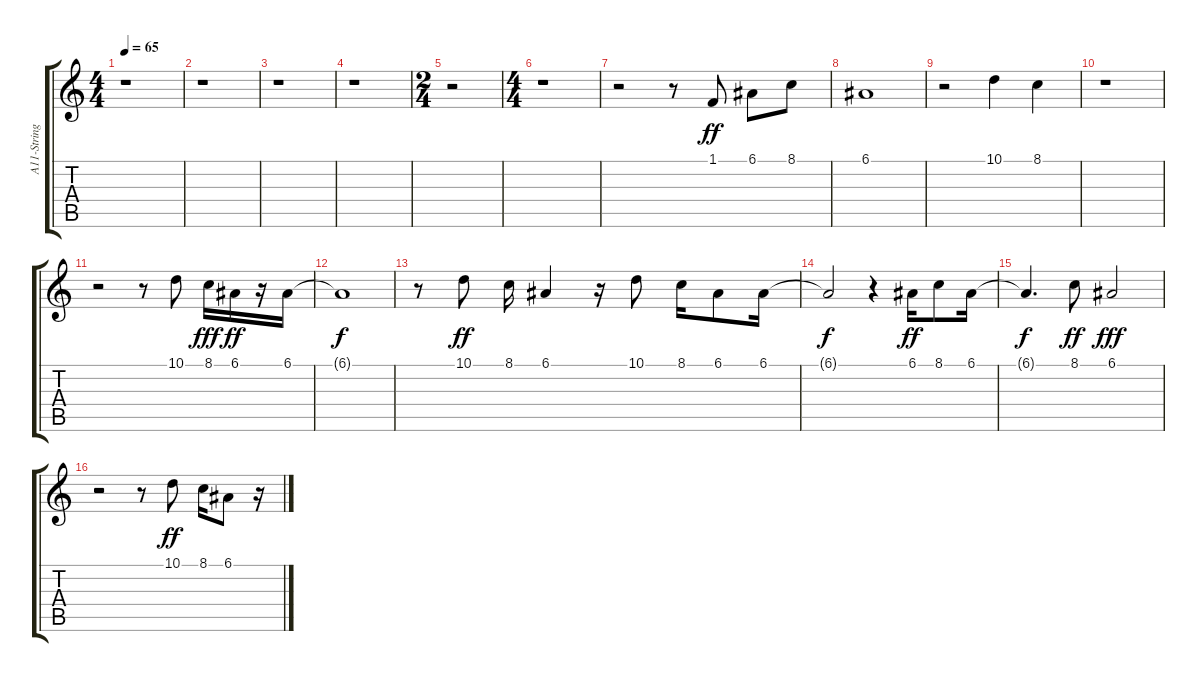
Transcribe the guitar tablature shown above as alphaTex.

\track ("A11-Strings   : " "A11-String") {instrument stringensemble1}
\staff {score tabs}
\tuning (E4 B3 G3 D3 A2 E2) {hide}
\ts (4 4)
\tempo 65
\clef g2
\ks c
r.1{dy f} |
r.1 |
r.1 |
r.1 |
\ts (2 4)
r.2 |
\ts (4 4)
r.1 |
r.2 r.8 1.1.8{dy ff volume 15 instrument synthvoice} 6.1.8 8.1.8 |
6.1.1 |
r.2 10.1.4 8.1.4 |
r.1 |
r.2 r.8 10.1.8 8.1.16{dy fff} 6.1.16{dy ff} r.16 6.1.16 |
6.1{t}.1{dy f} |
r.8 10.1.8{dy ff} 8.1.16 6.1.4 r.16 10.1.8 8.1.16 6.1.8 6.1.16 |
6.1{t}.2{dy f} r.4 6.1.16{dy ff} 8.1.8 6.1.16 |
6.1{t}.4{d dy f} 8.1.8{dy ff} 6.1.2{dy fff} |
r.2 r.8 10.1.8{dy ff} 8.1.16 6.1.8 r.16
